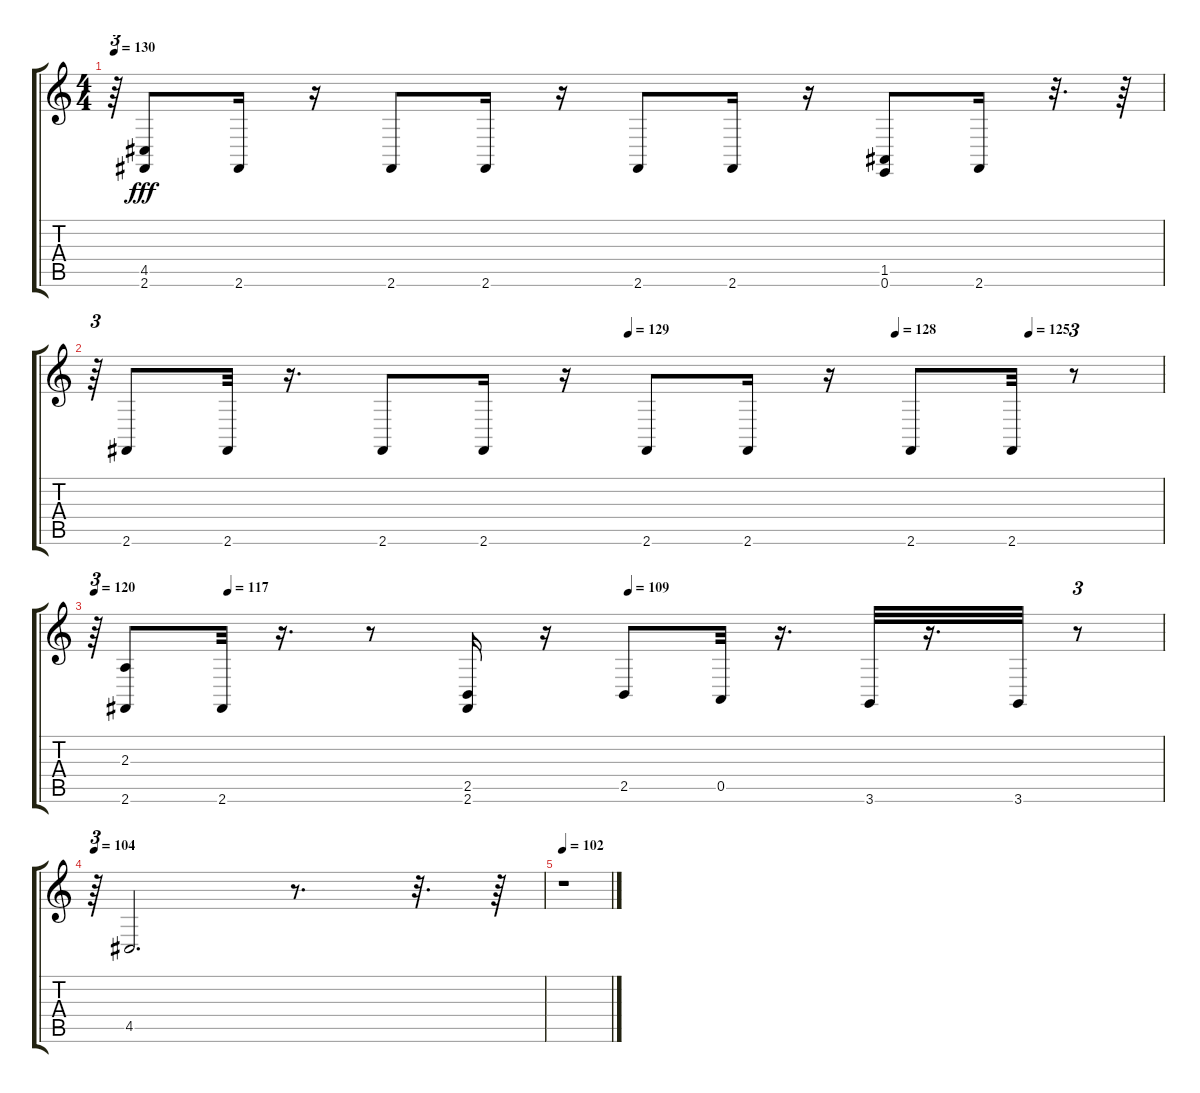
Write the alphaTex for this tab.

\track "" {instrument synthdrum}
\staff {score tabs}
\tuning (E4 B3 G3 D3 A2 E2) {hide}
\ts (4 4)
\tempo 130
\clef g2
\ks c
r.64{tu (3 2) dy fff} (4.5 2.6).8 2.6.16 r.16 2.6.8 2.6.16 r.16 2.6.8 2.6.16 r.16 (1.5 0.6).8 2.6.16 r.32{d} r.64 |
\tempo (129 0.5)
\tempo (128 0.75)
\tempo (125 0.875)
r.64{tu (3 2)} 2.6.8 2.6.32 r.16{d} 2.6.8 2.6.16 r.16 2.6.8 2.6.16 r.16 2.6.8 2.6.32 r.8{tu (3 2)} |
\tempo 120
\tempo (117 0.125)
\tempo (109 0.5)
r.64{tu (3 2)} (2.3 2.6).8 2.6.32 r.16{d} r.8 (2.5 2.6).16 r.16 2.5.8 0.5.32 r.16{d} 3.6.32 r.16{d} 3.6.32 r.8{tu (3 2)} |
\tempo 104
r.64{tu (3 2)} 4.5.2{d} r.8{d} r.32{d} r.64 |
\tempo 102
r.1
